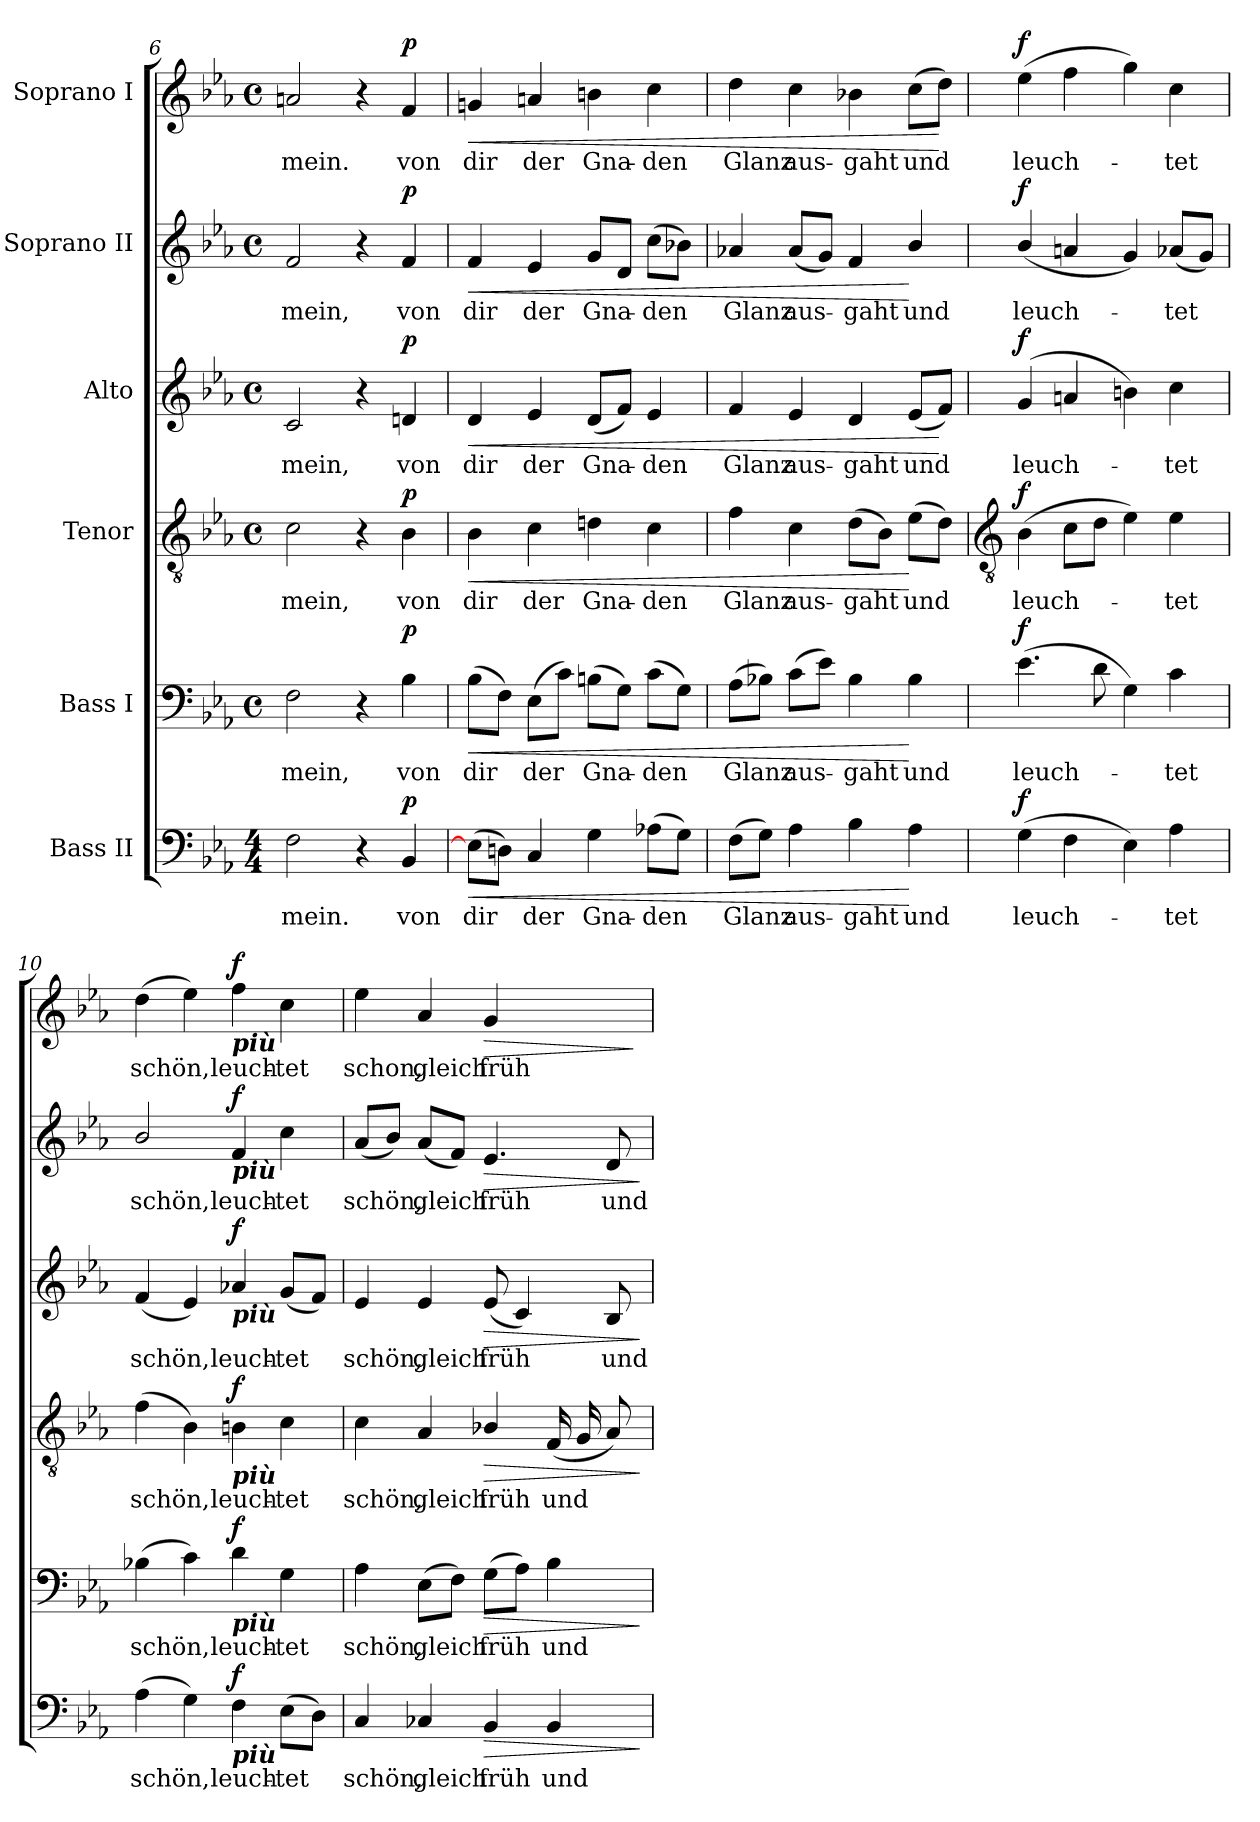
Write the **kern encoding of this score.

**kern	**text	**dynam	**kern	**text	**dynam	**kern	**text	**dynam	**kern	**text	**dynam	**kern	**text	**dynam	**kern	**text	**dynam
*part6	*part6	*part6	*part5	*part5	*part5	*part4	*part4	*part4	*part3	*part3	*part3	*part2	*part2	*part2	*part1	*part1	*part1
*staff6	*staff6	*staff6	*staff5	*staff5	*staff5	*staff4	*staff4	*staff4	*staff3	*staff3	*staff3	*staff2	*staff2	*staff2	*staff1	*staff1	*staff1
*I"Bass II	*	*	*I"Bass I	*	*	*I"Tenor	*	*	*I"Alto	*	*	*I"Soprano II	*	*	*I"Soprano I	*	*
*clefF4	*	*	*clefF4	*	*	*clefGv2	*	*	*clefG2	*	*	*clefG2	*	*	*clefG2	*	*
*k[b-e-a-]	*	*	*k[b-e-a-]	*	*	*k[b-e-a-]	*	*	*k[b-e-a-]	*	*	*k[b-e-a-]	*	*	*k[b-e-a-]	*	*
*E-:	*	*	*E-:	*	*	*E-:	*	*	*E-:	*	*	*E-:	*	*	*E-:	*	*
*M4/4	*	*	*M4/4	*	*	*M4/4	*	*	*M4/4	*	*	*M4/4	*	*	*M4/4	*	*
*	*	*	*met(c)	*	*	*met(c)	*	*	*met(c)	*	*	*met(c)	*	*	*met(c)	*	*
=6	=6	=6	=6	=6	=6	=6	=6	=6	=6	=6	=6	=6	=6	=6	=6	=6	=6
!	!LO:LY:b	!	!	!LO:LY:b	!	!	!LO:LY:b	!	!	!LO:LY:b	!	!	!LO:LY:b	!	!	!LO:LY:b	!
2F	mein.	.	2F	mein,	.	2c	mein,	.	2c	mein,	.	2f	mein,	.	2an	mein.	.
4r	.	.	4r	.	.	4r	.	.	4r	.	.	4r	.	.	4r	.	.
!	!LO:LY:b	!LO:DY:b	!	!LO:LY:b	!LO:DY:b	!	!LO:LY:b	!LO:DY:b	!	!LO:LY:b	!LO:DY:b	!	!LO:LY:b	!LO:DY:b	!	!LO:LY:b	!LO:DY:b
4BB-	von	p	4B-	von	p	4B-	von	p	4dn	von	p	4f	von	p	4f	von	p
=7	=7	=7	=7	=7	=7	=7	=7	=7	=7	=7	=7	=7	=7	=7	=7	=7	=7
!	!LO:LY:b	!LO:HP:b	!	!LO:LY:b	!LO:HP:b	!	!LO:LY:b	!LO:HP:b	!	!LO:LY:b	!LO:HP:b	!	!LO:LY:b	!LO:HP:b	!	!LO:LY:b	!LO:HP:b
(>8E-L]	dir	<	(>8B-L	dir	<	4B-	dir	<	4d	dir	<	4f	dir	<	4gn	dir	<
8DnJ)	.	.	8FJ)	.	.	.	.	.	.	.	.	.	.	.	.	.	.
!	!LO:LY:b	!	!	!LO:LY:b	!	!	!LO:LY:b	!	!	!LO:LY:b	!	!	!LO:LY:b	!	!	!LO:LY:b	!
4C	der	.	(8E-L	der	.	4c	der	.	4e-	der	.	4e-	der	.	4an	der	.
.	.	.	8cJ)	.	.	.	.	.	.	.	.	.	.	.	.	.	.
!	!LO:LY:b	!	!	!LO:LY:b	!	!	!LO:LY:b	!	!	!LO:LY:b	!	!	!LO:LY:b	!	!	!LO:LY:b	!
4G	Gna-	.	(>8BnL	Gna-	.	4dn	Gna-	.	(<8dL	Gna-	.	8gL	Gna-	.	4bn	Gna-	.
.	.	.	8GJ)	.	.	.	.	.	8fJ)	.	.	8dJ	.	.	.	.	.
!	!LO:LY:b	!	!	!LO:LY:b	!	!	!LO:LY:b	!	!	!LO:LY:b	!	!	!LO:LY:b	!	!	!LO:LY:b	!
(>8A-XL	-den	.	(>8cL	den	.	4c	-den	.	4e-	den	.	(>8ccL	den	.	4cc	-den	.
8GJ)	.	.	8GJ)	.	.	.	.	.	.	.	.	8b-XJ)	.	.	.	.	.
=8	=8	=8	=8	=8	=8	=8	=8	=8	=8	=8	=8	=8	=8	=8	=8	=8	=8
!	!LO:LY:b	!	!	!LO:LY:b	!	!	!LO:LY:b	!	!	!LO:LY:b	!	!	!LO:LY:b	!	!	!LO:LY:b	!
(>8FL	Glanz	.	(>8A-L	Glanz	.	4f	Glanz	.	4f	Glanz	.	4a-X	Glanz	.	4dd	Glanz	.
8GJ)	.	.	8B-XJ)	.	.	.	.	.	.	.	.	.	.	.	.	.	.
!	!LO:LY:b	!	!	!LO:LY:b	!	!	!LO:LY:b	!	!	!LO:LY:b	!	!	!LO:LY:b	!	!	!LO:LY:b	!
4A-	aus-	.	(>8cL	aus-	.	4c	aus-	.	4e-	aus-	.	(<8a-L	aus-	.	4cc	aus-	.
.	.	.	8e-J)	.	.	.	.	.	.	.	.	8gJ)	.	.	.	.	.
!	!LO:LY:b	!	!	!LO:LY:b	!	!	!LO:LY:b	!	!	!LO:LY:b	!	!	!LO:LY:b	!	!	!LO:LY:b	!
4B-	-gaht	.	4B-	gaht	.	(>8dL	-gaht	.	4d	-gaht	.	4f	gaht	.	4b-X	-gaht	.
.	.	.	.	.	.	8B-J)	.	.	.	.	.	.	.	.	.	.	.
!	!LO:LY:b	!	!	!LO:LY:b	!	!	!LO:LY:b	!	!	!LO:LY:b	!	!	!LO:LY:b	!	!	!LO:LY:b	!
4A-	und	[	4B-	und	[	(>8e-L	und	[	(<8e-L	und	.	4b-/	und	[	(>8ccL	und	.
.	.	.	.	.	.	8dJ)	.	.	8fJ)	.	[	.	.	.	8ddJ)	.	[
!!LO:LB:g=z
=9	=9	=9	=9	=9	=9	=9	=9	=9	=9	=9	=9	=9	=9	=9	=9	=9	=9
*	*	*	*	*	*	*clefGv2	*	*	*	*	*	*	*	*	*	*	*
!	!LO:LY:b	!LO:DY:b	!	!LO:LY:b	!LO:DY:b	!	!LO:LY:b	!LO:DY:b	!	!LO:LY:b	!LO:DY:b	!	!LO:LY:b	!LO:DY:b	!	!LO:LY:b	!LO:DY:b
(>4G	leuch-	f	(>4.e-	leuch-	f	(>4B-	leuch-	f	(<4g	leuch-	f	(<4b-/	leuch-	f	(>4ee-	leuch-	f
4F	.	.	.	.	.	8cL	.	.	4an	.	.	4an	.	.	4ff	.	.
.	.	.	8d	.	.	8dJ	.	.	.	.	.	.	.	.	.	.	.
4E-)	.	.	4G)	.	.	4e-)	.	.	4bn)	.	.	4g)	.	.	4gg)	.	.
!	!LO:LY:b	!	!	!LO:LY:b	!	!	!LO:LY:b	!	!	!LO:LY:b	!	!	!LO:LY:b	!	!	!LO:LY:b	!
4A-	tet	.	4c	tet	.	4e-	tet	.	4cc	tet	.	(<8a-XL	tet	.	4cc	tet	.
.	.	.	.	.	.	.	.	.	.	.	.	8gJ)	.	.	.	.	.
=10	=10	=10	=10	=10	=10	=10	=10	=10	=10	=10	=10	=10	=10	=10	=10	=10	=10
!	!LO:LY:b	!	!	!LO:LY:b	!	!	!LO:LY:b	!	!	!LO:LY:b	!	!	!LO:LY:b	!	!	!LO:LY:b	!
(>4A-	schön,	.	(>4B-X	schön,	.	(>4f	schön,	.	(<4f	schön,	.	2b-/	schön,	.	(>4dd	schön,	.
4G)	.	.	4c)	.	.	4B-)	.	.	4e-)	.	.	.	.	.	4ee-)	.	.
!	!	!	!	!	!	!	!	!	!	!	!	!	!	!	!LO:TX:b:Bi:t=più	!	!
!	!	!	!	!	!	!	!	!	!	!	!	!LO:TX:b:Bi:t=più	!	!	!	!	!
!	!	!	!	!	!	!	!	!	!LO:TX:b:Bi:t=più	!	!	!	!	!	!	!	!
!	!	!	!	!	!	!LO:TX:b:Bi:t=più	!	!	!	!	!	!	!	!	!	!	!
!	!	!	!LO:TX:b:Bi:t=più	!	!	!	!	!	!	!	!	!	!	!	!	!	!
!LO:TX:b:Bi:t=più	!	!	!	!	!	!	!	!	!	!	!	!	!	!	!	!	!
!	!LO:LY:b	!LO:DY:b	!	!LO:LY:b	!LO:DY:b	!	!LO:LY:b	!LO:DY:b	!	!LO:LY:b	!LO:DY:b	!	!LO:LY:b	!LO:DY:b	!	!LO:LY:b	!LO:DY:b
4F	leuch-	f	4d	leuch-	f	4Bn	leuch-	f	4a-X	leuch-	f	4f	leuch-	f	4ff	leuch-	f
!	!LO:LY:b	!	!	!LO:LY:b	!	!	!LO:LY:b	!	!	!LO:LY:b	!	!	!LO:LY:b	!	!	!LO:LY:b	!
(>8E-L	-tet	.	4G	-tet	.	4c	-tet	.	(<8gL	-tet	.	4cc	-tet	.	4cc	-tet	.
8DJ)	.	.	.	.	.	.	.	.	8fJ)	.	.	.	.	.	.	.	.
=11	=11	=11	=11	=11	=11	=11	=11	=11	=11	=11	=11	=11	=11	=11	=11	=11	=11
!	!LO:LY:b	!	!	!LO:LY:b	!	!	!LO:LY:b	!	!	!LO:LY:b	!	!	!LO:LY:b	!	!	!LO:LY:b	!
4C	schön,	.	4A-	schön,	.	4c	schön,	.	4e-	schön,	.	(<8a-L	schön,	.	4ee-	schon,	.
.	.	.	.	.	.	.	.	.	.	.	.	8b-J)	.	.	.	.	.
!	!LO:LY:b	!	!	!LO:LY:b	!	!	!LO:LY:b	!	!	!LO:LY:b	!	!	!LO:LY:b	!	!	!LO:LY:b	!
4C-X	gleich	.	(>8E-L	gleich	.	4A-	gleich	.	4e-	gleich	.	(<8a-L	gleich	.	4a-	gleich	.
.	.	.	8FJ)	.	.	.	.	.	.	.	.	8fJ)	.	.	.	.	.
!	!LO:LY:b	!LO:HP:b	!	!LO:LY:b	!LO:HP:b	!	!LO:LY:b	!LO:HP:b	!	!LO:LY:b	!LO:HP:b	!	!LO:LY:b	!LO:HP:b	!	!LO:LY:b	!LO:HP:b
4BB-	früh	>	(>8GL	früh	>	4B-X/	früh	>	(<8e-	früh	>	4.e-	früh	>	4g	früh	>
.	.	.	8A-J)	.	.	.	.	.	4c)	.	.	.	.	.	.	.	.
!	!LO:LY:b	!	!	!LO:LY:b	!	!	!LO:LY:b	!	!	!	!	!	!	!	!	!LO:LY:b	!
4BB-	und	.	4B-	und	.	(<16FLL	und	.	.	.	.	.	.	.	(<8..fyy	und	.
.	.	.	.	.	.	16G	.	.	.	.	.	.	.	.	.	.	.
!	!	!	!	!	!	!	!	!	!	!LO:LY:b	!	!	!LO:LY:b	!	!	!	!
.	.	.	.	.	.	8A-J)	.	.	8B-	und	.	8d	und	.	.	.	.
.	.	.	.	.	.	.	.	.	.	.	.	.	.	.	32e-yy)	.	]
.	.	]	.	.	]	.	.	]	.	.	]	.	.	]	.	.	.
=	=	=	=	=	=	=	=	=	=	=	=	=	=	=	=	=	=
*-	*-	*-	*-	*-	*-	*-	*-	*-	*-	*-	*-	*-	*-	*-	*-	*-	*-
